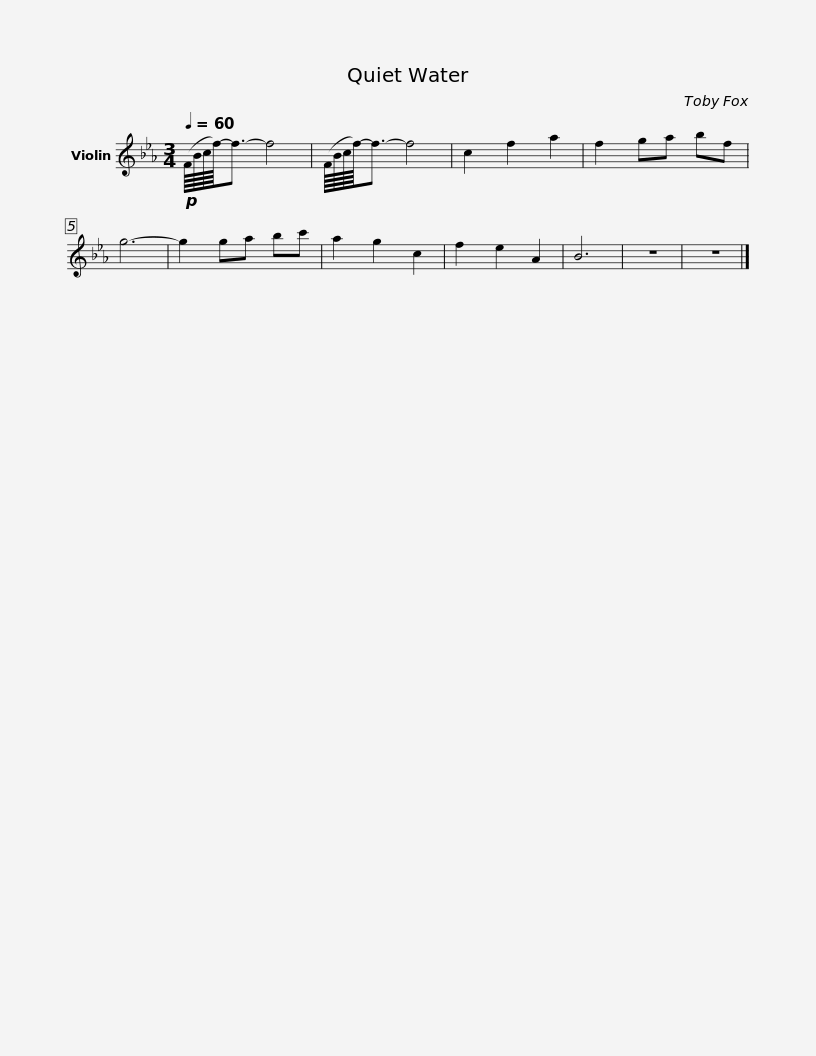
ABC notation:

X:1
L:1/8
Q:1/4=60
M:3/4
I:linebreak $
K:Eb
V:1 treble
V:1
!p! (F/8B/8c/8f/8-)f3/2- f4 | (F/8B/8c/8f/8-)f3/2- f4 | c2 f2 a2 | f2 ga bf | g6- | %5
 g2 ga bc' | a2 g2 c2 | f2 e2 A2 | B6 | z6 | %10
 z6 |] %11
